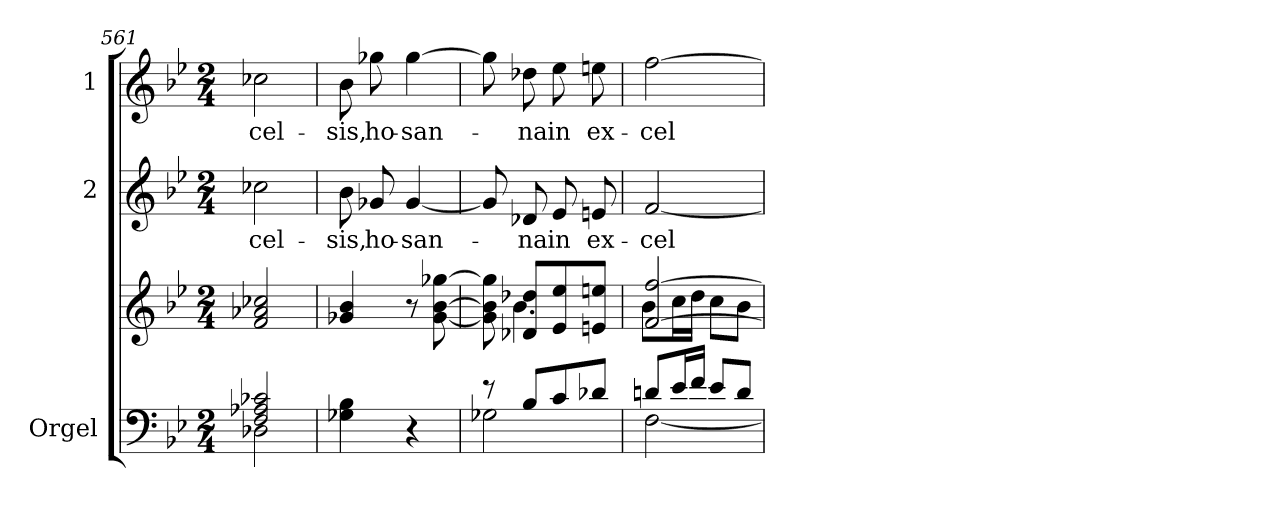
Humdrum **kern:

**kern	**kern	**kern	**text	**kern	**text
*part3	*part3	*part2	*part2	*part1	*part1
*staff4	*staff3	*staff2	*staff2	*staff1	*staff1
*I"Orgel	*	*I"2	*	*I"1	*
*I'Org.	*	*	*	*	*
!!LO:LB:g=z
*clefF4	*clefG2	*clefG2	*	*clefG2	*
*k[b-e-]	*k[b-e-]	*k[b-e-]	*	*k[b-e-]	*
*B-:	*B-:	*B-:	*	*B-:	*
*M2/4	*M2/4	*M2/4	*	*M2/4	*
=561	=561	=561	=561	=561	=561
*^	*	*	*	*	*
!	!	!	!	!LO:LY:b	!	!LO:LY:b
2F/ 2A-X/ 2c-X/	2D-X\	2f/ 2a-X/ 2cc-X/	2cc-X\	-cel-	2cc-X\	-cel-
=562	=562	=562	=562	=562	=562	=562
!	!	!	!	!LO:LY:b	!	!LO:LY:b
*v	*v	*	*	*	*	*
4G-X\ 4B-\	4g-X/ 4b-/	8b-\	-sis,	8b-\	-sis,
!	!	!	!LO:LY:b	!	!LO:LY:b
.	.	8g-X/	ho-	8gg-X\	ho-
!	!	!	!LO:LY:b	!	!LO:LY:b
4r	8r	[4g-/	-san-	[4gg-\	-san-
.	[8g-\ [8b-\ [8gg-X\	.	.	.	.
=563	=563	=563	=563	=563	=563
*^	*^	*	*	*	*
8rd	2G-X\	8g-\] 8b-\] 8gg-\]	8ryy	8g-/]	.	8gg-\]	.
!	!	!	!	!	!LO:LY:b	!	!LO:LY:b
8B-/L	.	8d-X/ 8dd-X/L	4.b-\	8d-X/	-na	8dd-X\	-na
!	!	!	!	!	!LO:LY:b	!	!LO:LY:b
8c/	.	8e-/ 8ee-/	.	8e-/	in	8ee-\	in
!	!	!	!	!	!LO:LY:b	!	!LO:LY:b
8d-X/J	.	8en/ 8een/J	.	8en/	ex-	8een\	ex-
=564	=564	=564	=564	=564	=564	=564	=564
!	!	!	!	!	!LO:LY:b	!	!LO:LY:b
8dn/L	[<2F\	[<2f/ [>2ff/	8b-\L	[2f/	-cel-	[2ff\	-cel-
16e-/L	.	.	16cc\L	.	.	.	.
16f/JJ	.	.	16dd\JJ	.	.	.	.
8e-/L	.	.	8cc\L	.	.	.	.
8d/J	.	.	8b-\J	.	.	.	.
*v	*v	*	*	*	*	*	*
*	*v	*v	*	*	*	*
=	=	=	=	=	=
*-	*-	*-	*-	*-	*-
